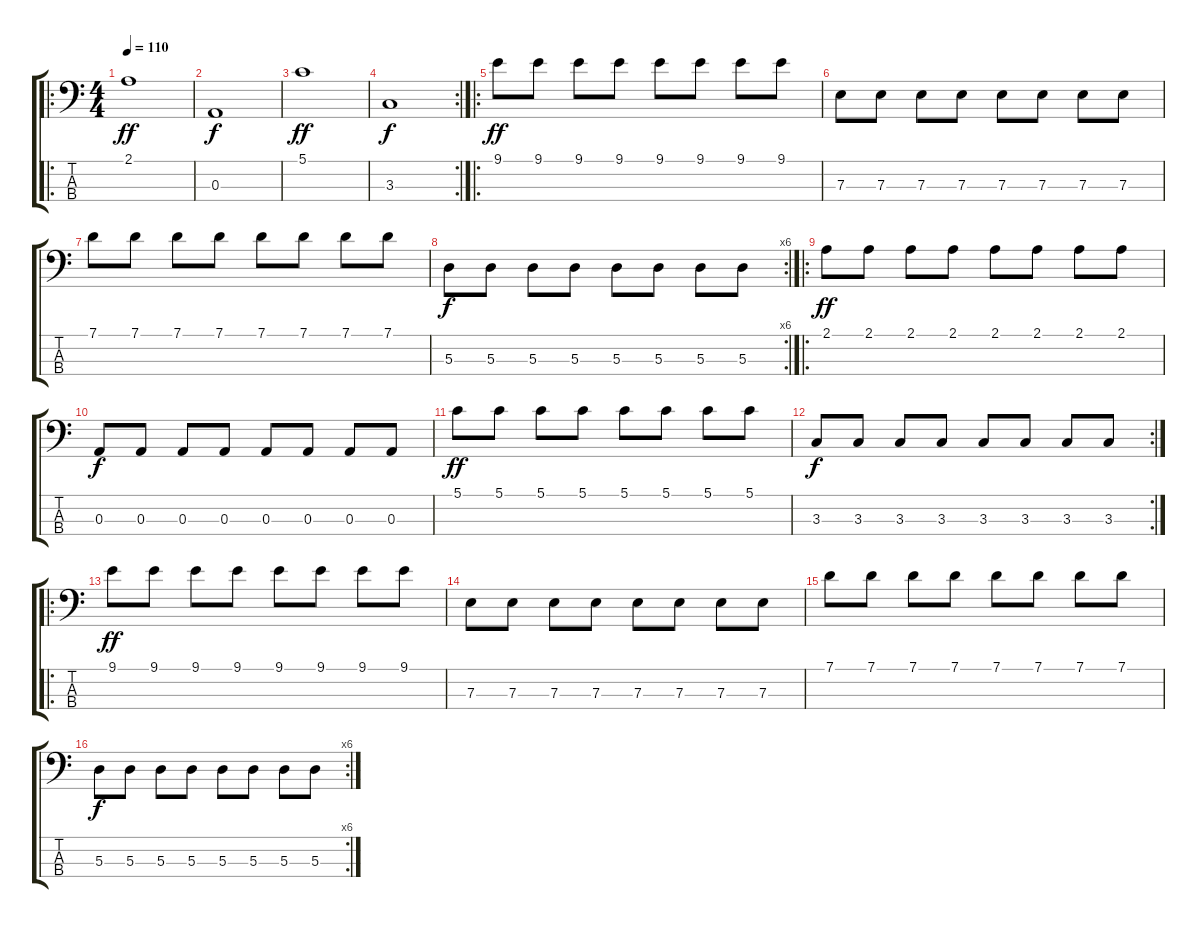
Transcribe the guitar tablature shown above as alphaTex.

\track "" {instrument electricbassfinger}
\staff {score tabs}
\tuning (G2 D2 A1 E1) {hide}
\ro
\ts (4 4)
\tempo 110
\clef f4
\ks c
2.1.1{dy ff} |
0.3.1{dy f} |
5.1.1{dy ff} |
\rc 2
3.3.1{dy f} |
\ro
9.1.8{dy ff} 9.1.8 9.1.8 9.1.8 9.1.8 9.1.8 9.1.8 9.1.8 |
7.3.8 7.3.8 7.3.8 7.3.8 7.3.8 7.3.8 7.3.8 7.3.8 |
7.1.8 7.1.8 7.1.8 7.1.8 7.1.8 7.1.8 7.1.8 7.1.8 |
\rc 6
5.3.8{dy f} 5.3.8 5.3.8 5.3.8 5.3.8 5.3.8 5.3.8 5.3.8 |
\ro
2.1.8{dy ff} 2.1.8 2.1.8 2.1.8 2.1.8 2.1.8 2.1.8 2.1.8 |
0.3.8{dy f} 0.3.8 0.3.8 0.3.8 0.3.8 0.3.8 0.3.8 0.3.8 |
5.1.8{dy ff} 5.1.8 5.1.8 5.1.8 5.1.8 5.1.8 5.1.8 5.1.8 |
\rc 2
3.3.8{dy f} 3.3.8 3.3.8 3.3.8 3.3.8 3.3.8 3.3.8 3.3.8 |
\ro
9.1.8{dy ff} 9.1.8 9.1.8 9.1.8 9.1.8 9.1.8 9.1.8 9.1.8 |
7.3.8 7.3.8 7.3.8 7.3.8 7.3.8 7.3.8 7.3.8 7.3.8 |
7.1.8 7.1.8 7.1.8 7.1.8 7.1.8 7.1.8 7.1.8 7.1.8 |
\rc 6
5.3.8{dy f} 5.3.8 5.3.8 5.3.8 5.3.8 5.3.8 5.3.8 5.3.8
